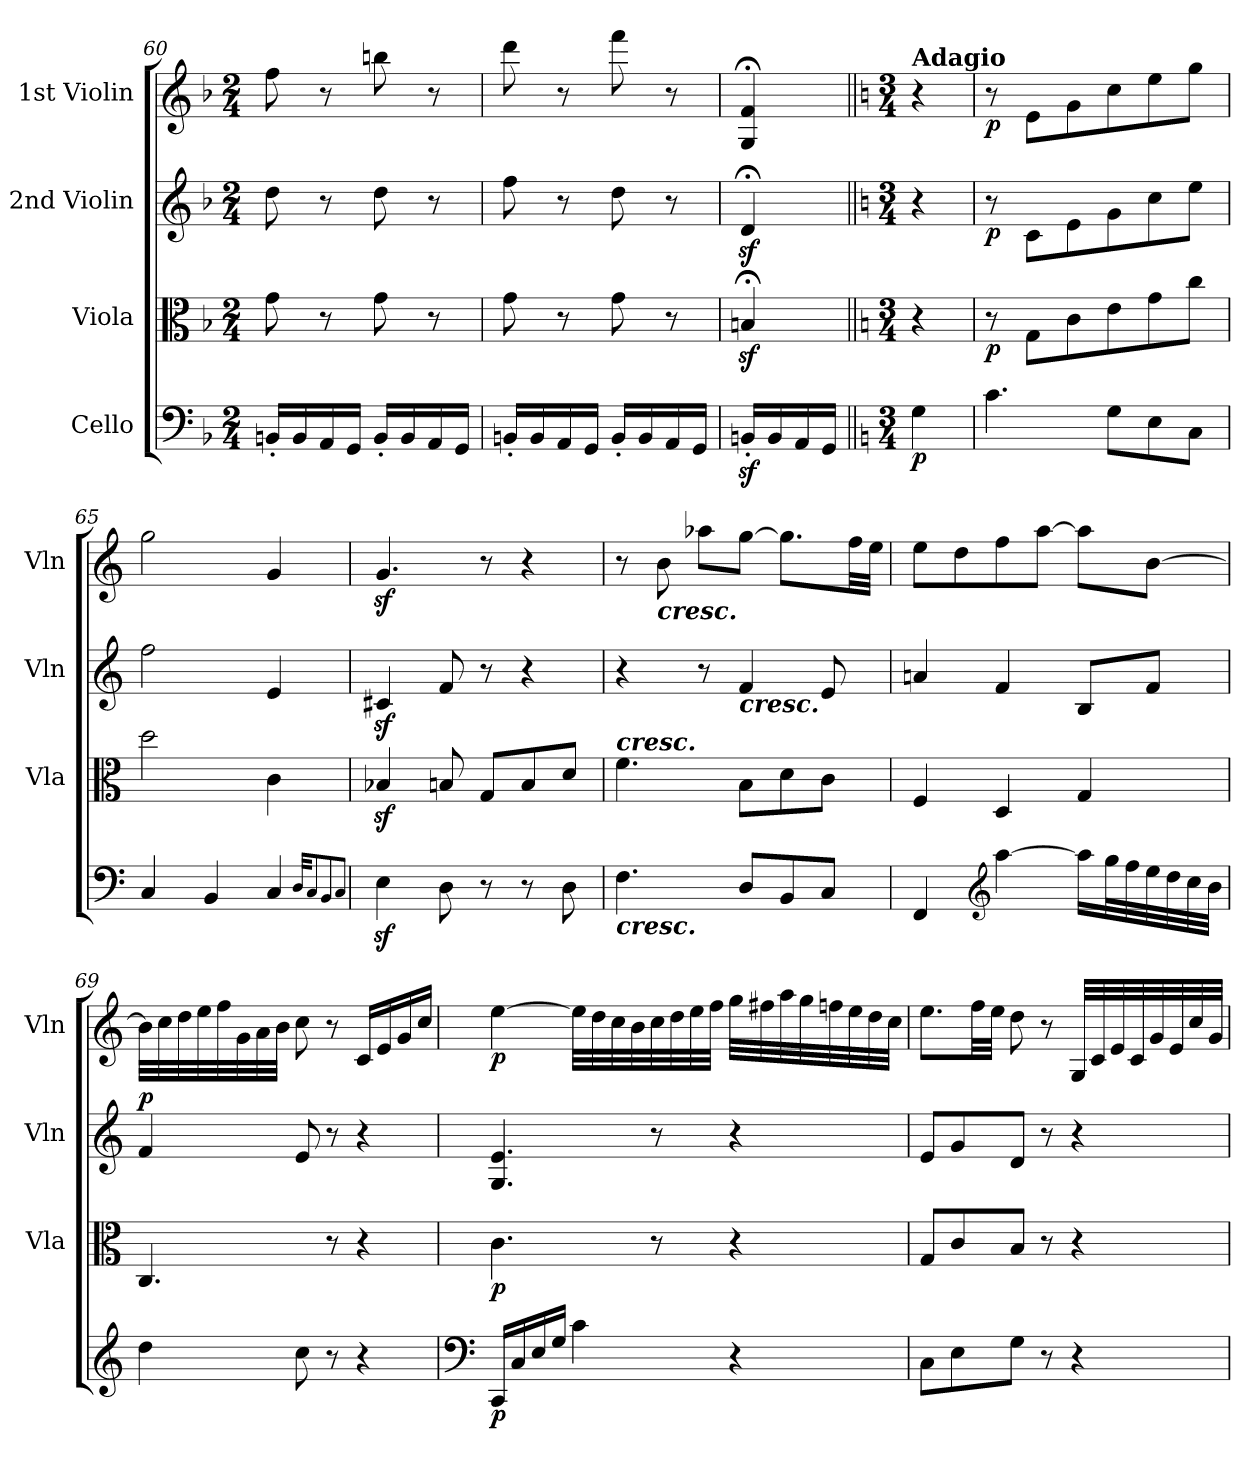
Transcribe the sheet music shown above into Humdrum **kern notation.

**kern	**dynam	**kern	**dynam	**kern	**dynam	**kern	**dynam
*part4	*part4	*part3	*part3	*part2	*part2	*part1	*part1
*staff4	*staff4	*staff3	*staff3	*staff2	*staff2	*staff1	*staff1
*I"Cello	*	*I"Viola	*	*I"2nd Violin	*	*I"1st Violin	*
*	*	*I'Vla	*	*I'Vln	*	*I'Vln	*
*clefF4	*	*clefC3	*	*clefG2	*	*clefG2	*
*k[b-]	*	*k[b-]	*	*k[b-]	*	*k[b-]	*
*F:	*	*F:	*	*F:	*	*F:	*
*M2/4	*	*M2/4	*	*M2/4	*	*M2/4	*
=60	=60	=60	=60	=60	=60	=60	=60
16BBn'/LL	.	8g\	.	8dd\	.	8ff\	.
16BB/	.	.	.	.	.	.	.
16AA/	.	8r	.	8r	.	8r	.
16GG/JJ	.	.	.	.	.	.	.
16BB'/LL	.	8g\	.	8dd\	.	8bbn\	.
16BB/	.	.	.	.	.	.	.
16AA/	.	8r	.	8r	.	8r	.
16GG/JJ	.	.	.	.	.	.	.
=61	=61	=61	=61	=61	=61	=61	=61
16BBn'/LL	.	8g\	.	8ff\	.	8ddd\	.
16BB/	.	.	.	.	.	.	.
16AA/	.	8r	.	8r	.	8r	.
16GG/JJ	.	.	.	.	.	.	.
16BB'/LL	.	8g\	.	8dd\	.	8fff\	.
16BB/	.	.	.	.	.	.	.
16AA/	.	8r	.	8r	.	8r	.
16GG/JJ	.	.	.	.	.	.	.
=62	=62	=62	=62	=62	=62	=62	=62
16BBnz<'/LL	.	4Bnz<;</	.	4dz>;</	.	4G/;< 4f/;<	.
16BB/	.	.	.	.	.	.	.
16AA/	.	.	.	.	.	.	.
16GG/JJ	.	.	.	.	.	.	.
=63||	=63||	=63||	=63||	=63||	=63||	=63||	=63||
*k[]	*	*k[]	*	*k[]	*	*k[]	*
*C:	*	*C:	*	*C:	*	*C:	*
*M3/4	*	*M3/4	*	*M3/4	*	*M3/4	*
!	!	!	!	!	!	!LO:TX:a:B:t=Adagio	!
!	!LO:DY:b	!	!	!	!	!	!
4G\	p	4r	.	4r	.	4r	.
=64	=64	=64	=64	=64	=64	=64	=64
!	!	!	!LO:DY:b	!	!LO:DY:b	!	!LO:DY:b
4.c\	.	8r	p	8r	p	8r	p
.	.	8G\L	.	8c\L	.	8e\L	.
.	.	8c\	.	8e\	.	8g\	.
8G\L	.	8e\	.	8g\	.	8cc\	.
8E\	.	8g\	.	8cc\	.	8ee\	.
8C\J	.	8cc\J	.	8ee\J	.	8gg\J	.
=65	=65	=65	=65	=65	=65	=65	=65
4C/	.	2dd\	.	2ff\	.	2gg\	.
4BB/	.	.	.	.	.	.	.
4C/	.	4c\	.	4e/	.	4g/	.
32qD/KKL	.	.	.	.	.	.	.
8qC/	.	.	.	.	.	.	.
8qBB/	.	.	.	.	.	.	.
8qC/J	.	.	.	.	.	.	.
=66	=66	=66	=66	=66	=66	=66	=66
4Ez<\	.	4B-Xz</	.	4c#Xz</	.	4.gz</	.
8D\	.	8Bn/	.	8f/	.	.	.
8r	.	8G/L	.	8r	.	8r	.
8r	.	8B/	.	4r	.	4r	.
8D\	.	8d/J	.	.	.	.	.
=67	=67	=67	=67	=67	=67	=67	=67
!	!	!LO:TX:a:Bi:t=cresc.	!	!	!	!	!
!LO:TX:b:Bi:t=cresc.	!	!	!	!	!	!	!
4.F\	.	4.f\	.	4r	.	8r	.
!	!	!	!	!	!	!LO:TX:b:Bi:t=cresc.	!
.	.	.	.	.	.	8b\	.
.	.	.	.	8r	.	8aa-X\L	.
!	!	!	!	!LO:TX:b:Bi:t=cresc.	!	!	!
8D/L	.	8B\L	.	4f/	.	[8gg\J	.
8BB/	.	8d\	.	.	.	8.gg\L]	.
8C/J	.	8c\J	.	8e/	.	.	.
.	.	.	.	.	.	32ff\LL	.
.	.	.	.	.	.	32ee\JJJ	.
=68	=68	=68	=68	=68	=68	=68	=68
4FF/	.	4F/	.	4an/	.	8ee\L	.
.	.	.	.	.	.	8dd\	.
*clefG2	*	*	*	*	*	*	*
[4aa\	.	4D/	.	4f/	.	8ff\	.
.	.	.	.	.	.	[8aa\J	.
16aa\LL]	.	4G/	.	8B/L	.	8aa\L]	.
32gg\L	.	.	.	.	.	.	.
32ff\	.	.	.	.	.	.	.
32ee\	.	.	.	8f/J	.	[8b\J	.
32dd\	.	.	.	.	.	.	.
32cc\	.	.	.	.	.	.	.
32b\JJJ	.	.	.	.	.	.	.
=69	=69	=69	=69	=69	=69	=69	=69
!	!	!	!	!	!LO:DY:a	!	!
4dd\	.	4.C/	.	4f/	p	32b\LLL]	.
.	.	.	.	.	.	32cc\	.
.	.	.	.	.	.	32dd\	.
.	.	.	.	.	.	32ee\	.
.	.	.	.	.	.	32ff\	.
.	.	.	.	.	.	32g\	.
.	.	.	.	.	.	32a\	.
.	.	.	.	.	.	32b\JJJ	.
8cc\	.	.	.	8e/	.	8cc\	.
8r	.	8r	.	8r	.	8r	.
4r	.	4r	.	4r	.	16c/LL	.
.	.	.	.	.	.	16e/	.
.	.	.	.	.	.	16g/	.
.	.	.	.	.	.	16cc/JJ	.
=70	=70	=70	=70	=70	=70	=70	=70
*clefF4	*	*	*	*	*	*	*
!	!LO:DY:b	!	!LO:DY:b	!	!	!	!LO:DY:b
16CC/LL	p	4.c\	p	4.G/ 4.e/	.	[4ee\	p
16C/	.	.	.	.	.	.	.
16E/	.	.	.	.	.	.	.
16G/JJ	.	.	.	.	.	.	.
4c\	.	.	.	.	.	32ee\LLL]	.
.	.	.	.	.	.	32dd\	.
.	.	.	.	.	.	32cc\	.
.	.	.	.	.	.	32b\	.
.	.	8r	.	8r	.	32cc\	.
.	.	.	.	.	.	32dd\	.
.	.	.	.	.	.	32ee\	.
.	.	.	.	.	.	32ff\JJJ	.
4r	.	4r	.	4r	.	32gg\LLL	.
.	.	.	.	.	.	32ff#X\	.
.	.	.	.	.	.	32aa\	.
.	.	.	.	.	.	32gg\	.
.	.	.	.	.	.	32ffn\	.
.	.	.	.	.	.	32ee\	.
.	.	.	.	.	.	32dd\	.
.	.	.	.	.	.	32cc\JJJ	.
=71	=71	=71	=71	=71	=71	=71	=71
8C\L	.	8G/L	.	8e/L	.	8.ee\L	.
8E\	.	8c/	.	8g/	.	.	.
.	.	.	.	.	.	32ff\LL	.
.	.	.	.	.	.	32ee\JJJ	.
8G\J	.	8B/J	.	8d/J	.	8dd\	.
8r	.	8r	.	8r	.	8r	.
4r	.	4r	.	4r	.	32G/LLL	.
.	.	.	.	.	.	32c/	.
.	.	.	.	.	.	32e/	.
.	.	.	.	.	.	32c/	.
.	.	.	.	.	.	32g/	.
.	.	.	.	.	.	32e/	.
.	.	.	.	.	.	32cc/	.
.	.	.	.	.	.	32g/JJJ	.
=	=	=	=	=	=	=	=
*-	*-	*-	*-	*-	*-	*-	*-
